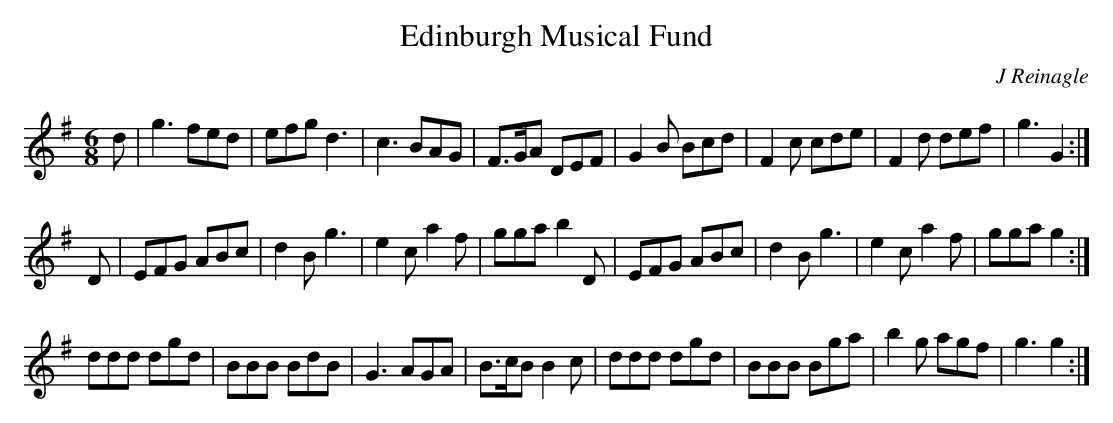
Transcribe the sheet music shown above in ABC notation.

X:1
T:Edinburgh Musical Fund
C:J Reinagle
M:6/8
L:1/8
K:G
d|g3 fed|efg d3|c3 BAG|F>GA DEF|G2 B Bcd|F2 c cde|F2 d def|g3 G2:|]
D|EFG ABc|d2 B g3|e2 c a2 f|gga b2 D|EFG ABc|d2 B g3|e2 c a2 f|gga g2:|]
ddd dgd|BBB BdB|G3 AGA|B>cB B2 c|ddd dgd|BBB Bga|b2 g agf|g3 g2:|]
